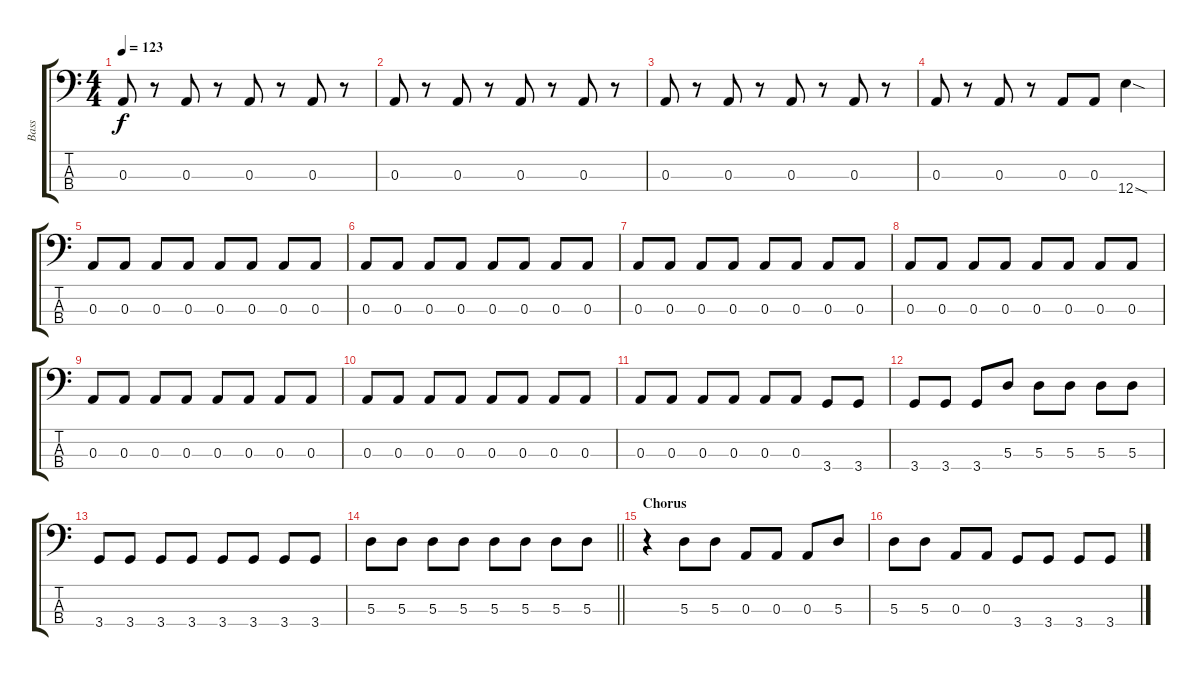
\track ("Bass" "Bass") {instrument electricbasspick}
\staff {score tabs}
\tuning (G2 D2 A1 E1) {hide}
\ts (4 4)
\tempo 123
\clef f4
\ks c
0.3.8{dy f} r.8 0.3.8 r.8 0.3.8 r.8 0.3.8 r.8 |
0.3.8 r.8 0.3.8 r.8 0.3.8 r.8 0.3.8 r.8 |
0.3.8 r.8 0.3.8 r.8 0.3.8 r.8 0.3.8 r.8 |
0.3.8 r.8 0.3.8 r.8 0.3.8 0.3.8 12.4{sod}.4 |
0.3.8 0.3.8 0.3.8 0.3.8 0.3.8 0.3.8 0.3.8 0.3.8 |
0.3.8 0.3.8 0.3.8 0.3.8 0.3.8 0.3.8 0.3.8 0.3.8 |
0.3.8 0.3.8 0.3.8 0.3.8 0.3.8 0.3.8 0.3.8 0.3.8 |
0.3.8 0.3.8 0.3.8 0.3.8 0.3.8 0.3.8 0.3.8 0.3.8 |
0.3.8 0.3.8 0.3.8 0.3.8 0.3.8 0.3.8 0.3.8 0.3.8 |
0.3.8 0.3.8 0.3.8 0.3.8 0.3.8 0.3.8 0.3.8 0.3.8 |
0.3.8 0.3.8 0.3.8 0.3.8 0.3.8 0.3.8 3.4.8 3.4.8 |
3.4.8 3.4.8 3.4.8 5.3.8 5.3.8 5.3.8 5.3.8 5.3.8 |
3.4.8 3.4.8 3.4.8 3.4.8 3.4.8 3.4.8 3.4.8 3.4.8 |
\barLineRight lightlight
5.3.8 5.3.8 5.3.8 5.3.8 5.3.8 5.3.8 5.3.8 5.3.8 |
\section ("" "Chorus")
r.4 5.3.8 5.3.8 0.3.8 0.3.8 0.3.8 5.3.8 |
5.3.8 5.3.8 0.3.8 0.3.8 3.4.8 3.4.8 3.4.8 3.4.8
